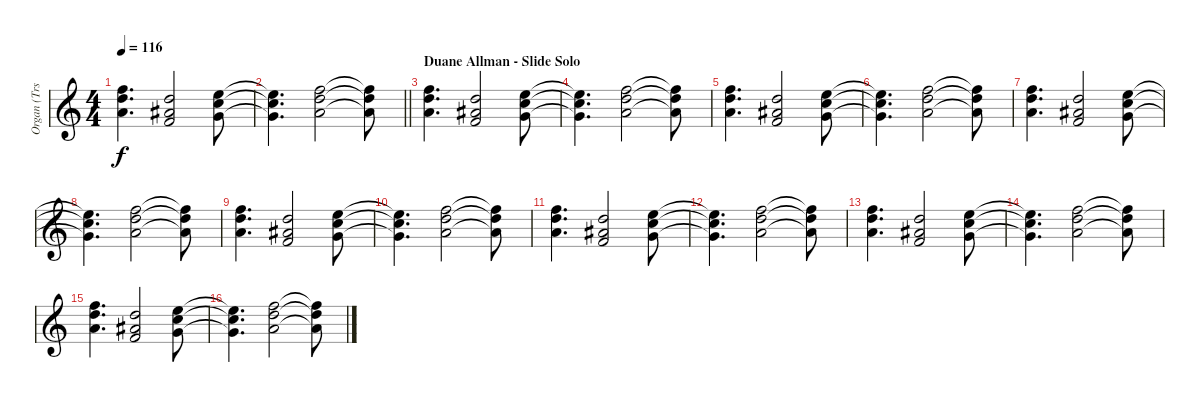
\track ("Organ (Trs. 1-2A/1-2B)" "Organ (Trs") {instrument rockorgan}
\staff {score}
\tuning (E4 B3 G3 D3 A2 E2) {hide}
\ts (4 4)
\tempo 116
\clef g2
\ks c
(13.1 15.2 14.3).4{d dy f} (15.2 15.3 15.4).2 (12.1 13.2 12.3).8 |
\barLineRight lightlight
(12.1{t} 13.2{t} 12.3{t}).4{d} (13.1 15.2 14.3).2 (13.1{t} 15.2{t} 14.3{t}).8 |
\section ("" "Duane Allman - Slide Solo")
(13.1 15.2 14.3).4{d} (15.2 15.3 15.4).2 (12.1 13.2 12.3).8 |
(12.1{t} 13.2{t} 12.3{t}).4{d} (13.1 15.2 14.3).2 (13.1{t} 15.2{t} 14.3{t}).8 |
(13.1 15.2 14.3).4{d} (15.2 15.3 15.4).2 (12.1 13.2 12.3).8 |
(12.1{t} 13.2{t} 12.3{t}).4{d} (13.1 15.2 14.3).2 (13.1{t} 15.2{t} 14.3{t}).8 |
(13.1 15.2 14.3).4{d} (15.2 15.3 15.4).2 (12.1 13.2 12.3).8 |
(12.1{t} 13.2{t} 12.3{t}).4{d} (13.1 15.2 14.3).2 (13.1{t} 15.2{t} 14.3{t}).8 |
(13.1 15.2 14.3).4{d} (15.2 15.3 15.4).2 (12.1 13.2 12.3).8 |
(12.1{t} 13.2{t} 12.3{t}).4{d} (13.1 15.2 14.3).2 (13.1{t} 15.2{t} 14.3{t}).8 |
(13.1 15.2 14.3).4{d} (15.2 15.3 15.4).2 (12.1 13.2 12.3).8 |
(12.1{t} 13.2{t} 12.3{t}).4{d} (13.1 15.2 14.3).2 (13.1{t} 15.2{t} 14.3{t}).8 |
(13.1 15.2 14.3).4{d} (15.2 15.3 15.4).2 (12.1 13.2 12.3).8 |
(12.1{t} 13.2{t} 12.3{t}).4{d} (13.1 15.2 14.3).2 (13.1{t} 15.2{t} 14.3{t}).8 |
(13.1 15.2 14.3).4{d} (15.2 15.3 15.4).2 (12.1 13.2 12.3).8 |
(12.1{t} 13.2{t} 12.3{t}).4{d} (13.1 15.2 14.3).2 (13.1{t} 15.2{t} 14.3{t}).8
